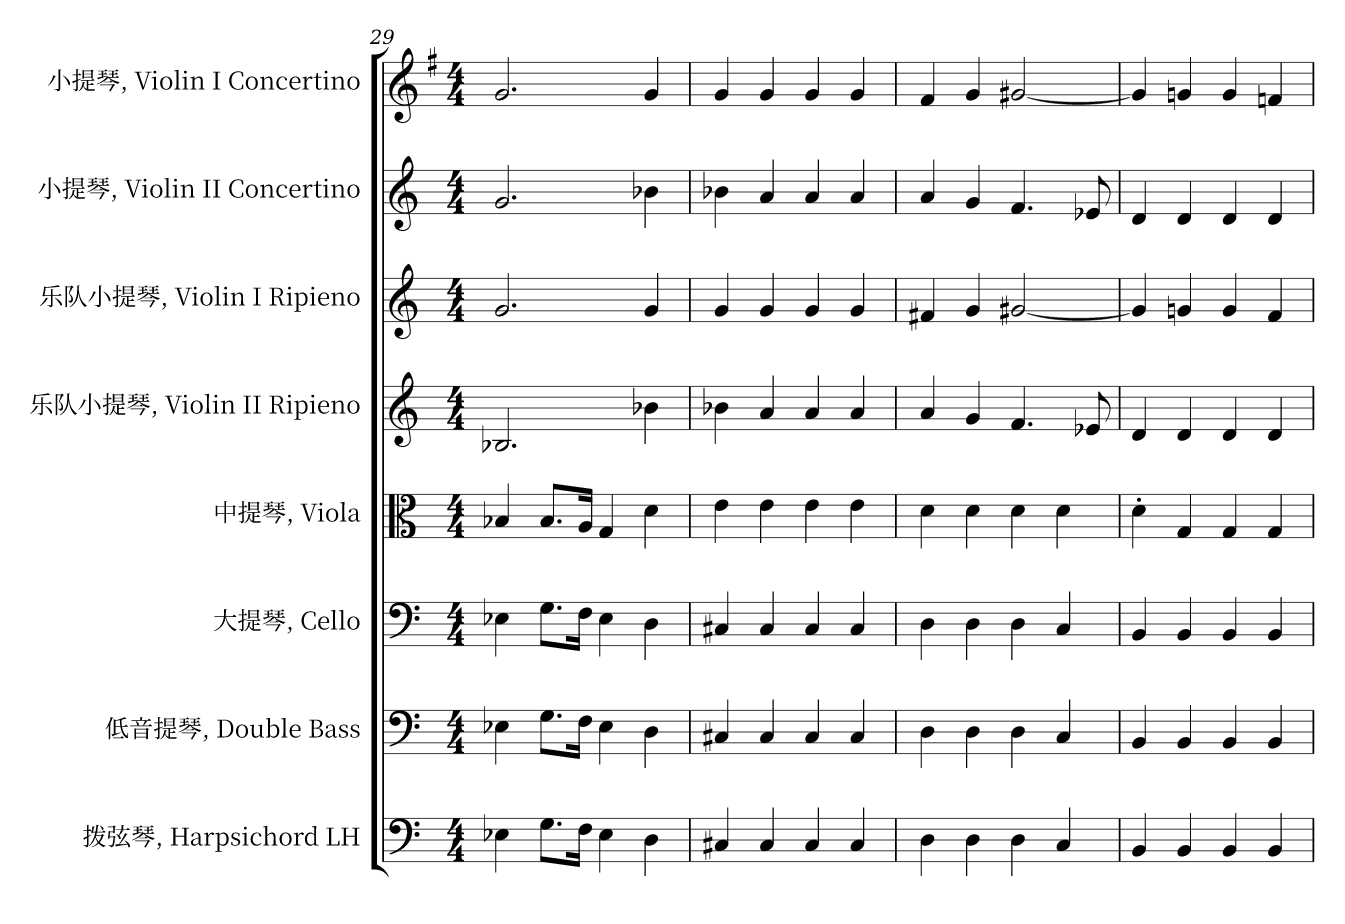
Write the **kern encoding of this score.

**kern	**kern	**kern	**kern	**kern	**kern	**kern	**kern
*part8	*part7	*part6	*part5	*part4	*part3	*part2	*part1
*staff8	*staff7	*staff6	*staff5	*staff4	*staff3	*staff2	*staff1
*I"拨弦琴, Harpsichord LH	*I"低音提琴, Double Bass	*I"大提琴, Cello	*I"中提琴, Viola	*I"乐队小提琴, Violin II Ripieno	*I"乐队小提琴, Violin I Ripieno	*I"小提琴, Violin II Concertino	*I"小提琴, Violin I Concertino
*I'Hch.	*	*	*I'Vla.	*	*	*I'Vln.	*I'Vln.
*clefF4	*clefF4	*clefF4	*clefC3	*clefG2	*clefG2	*clefG2	*clefG2
*	*ITrd7c12	*	*	*	*	*	*
*k[]	*k[]	*k[]	*k[]	*k[]	*k[]	*k[]	*k[f#]
*M4/4	*M4/4	*M4/4	*M4/4	*M4/4	*M4/4	*M4/4	*M4/4
=29	=29	=29	=29	=29	=29	=29	=29
4E-X\	4EE-X\	4E-X\	4B-X/	2.B-X/	2.g/	2.g/	2.g/
8.G\L	8.GG\L	8.G\L	8.B-/L	.	.	.	.
16F\Jk	16FF\Jk	16F\Jk	16A/Jk	.	.	.	.
4E-\	4EE-\	4E-\	4G/	.	.	.	.
4D\	4DD\	4D\	4d\	4b-X\	4g/	4b-X\	4g/
=30	=30	=30	=30	=30	=30	=30	=30
4C#X/	4CC#X/	4C#X/	4e\	4b-X\	4g/	4b-X\	4g/
4C#/	4CC#/	4C#/	4e\	4a/	4g/	4a/	4g/
4C#/	4CC#/	4C#/	4e\	4a/	4g/	4a/	4g/
4C#/	4CC#/	4C#/	4e\	4a/	4g/	4a/	4g/
=31	=31	=31	=31	=31	=31	=31	=31
4D\	4DD\	4D\	4d\	4a/	4f#X/	4a/	4f#/
4D\	4DD\	4D\	4d\	4g/	4g/	4g/	4g/
4D\	4DD\	4D\	4d\	4.f/	[2g#X/	4.f/	[2g#X/
4C/	4CC/	4C/	4d\	.	.	.	.
.	.	.	.	8e-X/	.	8e-X/	.
=32	=32	=32	=32	=32	=32	=32	=32
4BB/	4BBB/	4BB/	4d'\	4d/	4g#/]	4d/	4g#/]
4BB/	4BBB/	4BB/	4G/	4d/	4gn/	4d/	4gn/
4BB/	4BBB/	4BB/	4G/	4d/	4g/	4d/	4g/
4BB/	4BBB/	4BB/	4G/	4d/	4f/	4d/	4fn/
=	=	=	=	=	=	=	=
*-	*-	*-	*-	*-	*-	*-	*-
